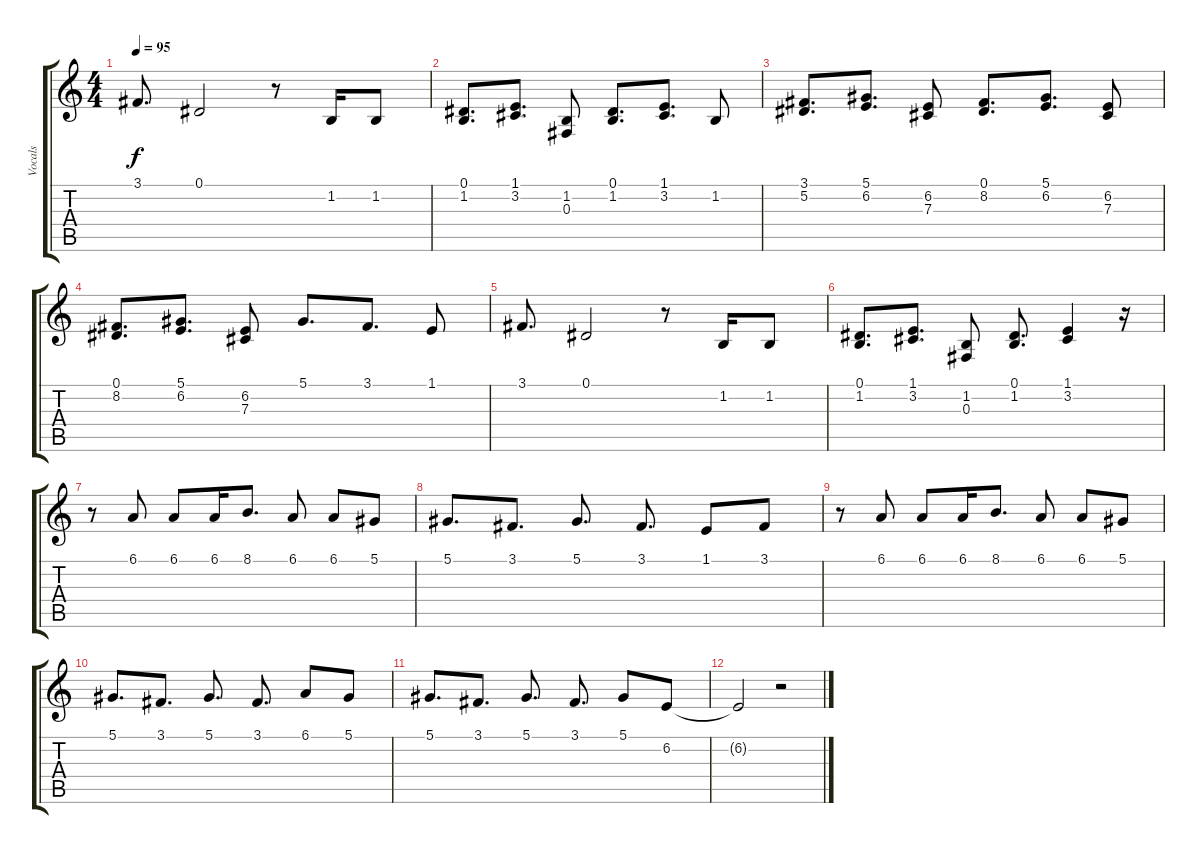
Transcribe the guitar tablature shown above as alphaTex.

\track ("Vocals" "Vocals") {instrument lead3calliope}
\staff {score tabs}
\tuning (Eb4 Bb3 Gb3 Db3 Ab2 Eb2) {hide}
\ts (4 4)
\tempo 95
\clef g2
\ks c
3.1.8{d dy f} 0.1.2 r.8 1.2.16 1.2.8 |
(0.1 1.2).8{d} (1.1 3.2).8{d} (1.2 0.3).8 (0.1 1.2).8{d} (1.1 3.2).8{d} 1.2.8 |
(3.1 5.2).8{d} (5.1 6.2).8{d} (6.2 7.3).8 (0.1 8.2).8{d} (5.1 6.2).8{d} (6.2 7.3).8 |
(0.1 8.2).8{d} (5.1 6.2).8{d} (6.2 7.3).8 5.1.8{d} 3.1.8{d} 1.1.8 |
3.1.8{d} 0.1.2 r.8 1.2.16 1.2.8 |
(0.1 1.2).8{d} (1.1 3.2).8{d} (1.2 0.3).8 (0.1 1.2).8{d} (1.1 3.2).4 r.16 |
r.8 6.1.8 6.1.8 6.1.16 8.1.8{d} 6.1.8 6.1.8 5.1.8 |
5.1.8{d} 3.1.8{d} 5.1.8{d} 3.1.8{d} 1.1.8 3.1.8 |
r.8 6.1.8 6.1.8 6.1.16 8.1.8{d} 6.1.8 6.1.8 5.1.8 |
5.1.8{d} 3.1.8{d} 5.1.8{d} 3.1.8{d} 6.1.8 5.1.8 |
5.1.8{d} 3.1.8{d} 5.1.8{d} 3.1.8{d} 5.1.8 6.2.8 |
6.2{t}.2 r.2
